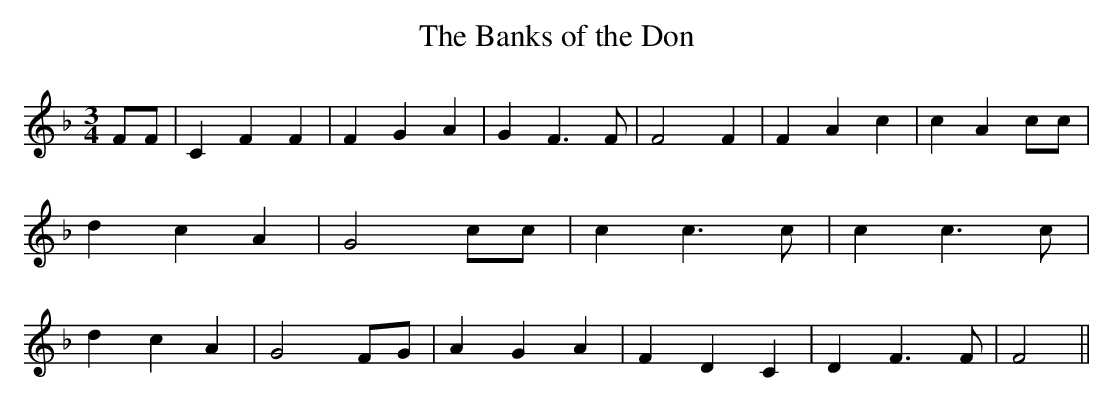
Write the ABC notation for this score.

X:1
T:The Banks of the Don
M:3/4
L:1/4
K:F
 F/2F/2| C F F| F G A| G F3/2 F/2| F2 F| F A c| c A c/2c/2| d c A|\
 G2 c/2c/2| c c3/2 c/2| c c3/2 c/2| d c A| G2F/2-G/2| A G A| F D C|\
 D F3/2 F/2| F2||
